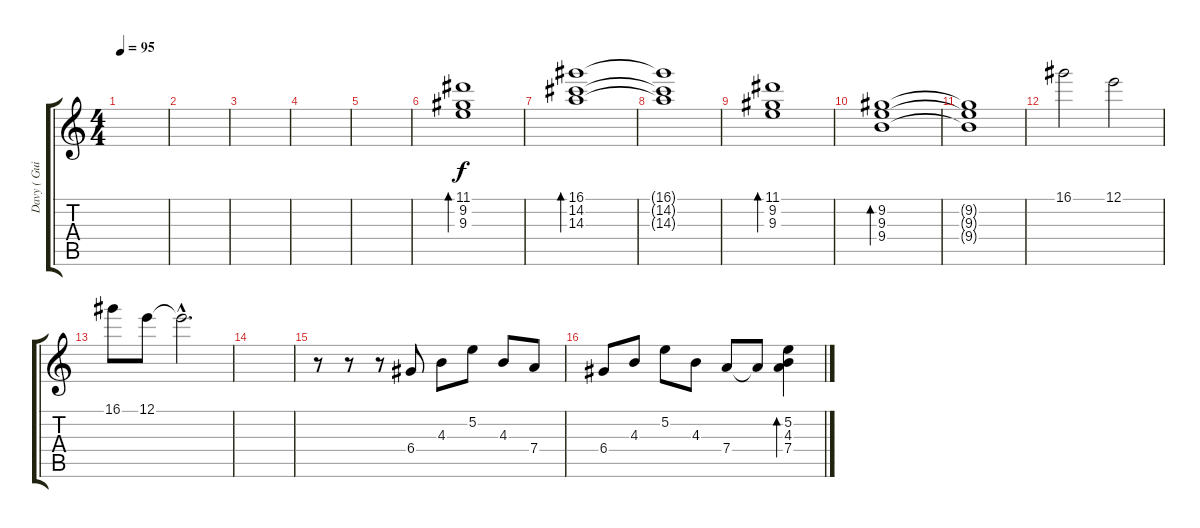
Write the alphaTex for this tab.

\track ("Davy ( Guitare )" "Davy ( Gui") {instrument electricguitarclean}
\staff {score tabs}
\tuning (E4 B3 G3 D3 A2 E2) {hide}
\ts (4 4)
\tempo 95
\clef g2
\ks c
|
|
|
|
|
(11.1 9.2 9.3).1{bd 480} |
(16.1 14.2 14.3).1{bd 480} |
(16.1{t} 14.2{t} 14.3{t}).1 |
(11.1 9.2 9.3).1{bd 480} |
(9.2 9.3 9.4).1{bd 480} |
(9.2{t} 9.3{t} 9.4{t}).1 |
16.1.2 12.1.2 |
16.1.8 12.1.8 12.1{hac t}.2{d} |
|
r.8 r.8 r.8 6.4.8{volume 6} 4.3.8 5.2.8 4.3.8 7.4.8 |
6.4.8 4.3.8 5.2.8 4.3.8 7.4.8 7.4{t}.8 (5.2 4.3 7.4).4{bd 480}
